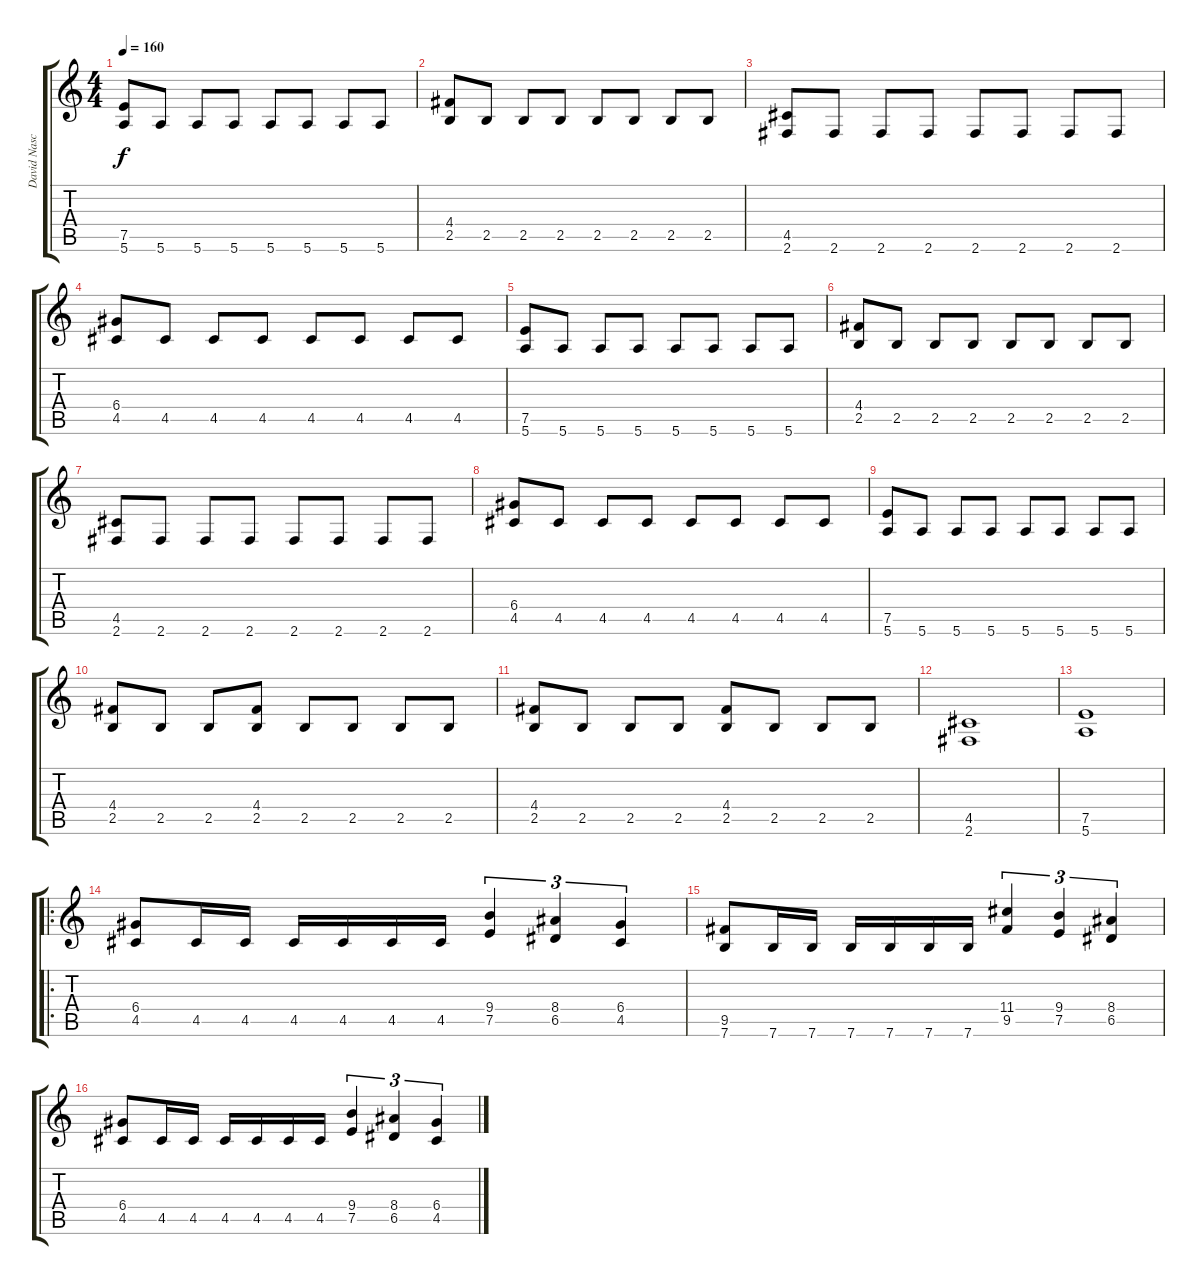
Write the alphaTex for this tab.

\track ("David Nascimento" "David Nasc") {instrument distortionguitar}
\staff {score tabs}
\tuning (E4 B3 G3 D3 A2 E2) {hide}
\ts (4 4)
\tempo 160
\clef g2
\ks c
(7.5 5.6).8{dy f} 5.6.8 5.6.8 5.6.8 5.6.8 5.6.8 5.6.8 5.6.8 |
(4.4 2.5).8 2.5.8 2.5.8 2.5.8 2.5.8 2.5.8 2.5.8 2.5.8 |
(4.5 2.6).8 2.6.8 2.6.8 2.6.8 2.6.8 2.6.8 2.6.8 2.6.8 |
(6.4 4.5).8 4.5.8 4.5.8 4.5.8 4.5.8 4.5.8 4.5.8 4.5.8 |
(7.5 5.6).8 5.6.8 5.6.8 5.6.8 5.6.8 5.6.8 5.6.8 5.6.8 |
(4.4 2.5).8 2.5.8 2.5.8 2.5.8 2.5.8 2.5.8 2.5.8 2.5.8 |
(4.5 2.6).8 2.6.8 2.6.8 2.6.8 2.6.8 2.6.8 2.6.8 2.6.8 |
(6.4 4.5).8 4.5.8 4.5.8 4.5.8 4.5.8 4.5.8 4.5.8 4.5.8 |
(7.5 5.6).8 5.6.8 5.6.8 5.6.8 5.6.8 5.6.8 5.6.8 5.6.8 |
(4.4 2.5).8 2.5.8 2.5.8 (4.4 2.5).8 2.5.8 2.5.8 2.5.8 2.5.8 |
(4.4 2.5).8 2.5.8 2.5.8 2.5.8 (4.4 2.5).8 2.5.8 2.5.8 2.5.8 |
(4.5 2.6).1 |
(7.5 5.6).1 |
\ro
(6.4 4.5).8 4.5.16 4.5.16 4.5.16 4.5.16 4.5.16 4.5.16 (9.4 7.5).4{tu (3 2)} (8.4 6.5).4{tu (3 2)} (6.4 4.5).4{tu (3 2)} |
(9.5 7.6).8 7.6.16 7.6.16 7.6.16 7.6.16 7.6.16 7.6.16 (11.4 9.5).4{tu (3 2)} (9.4 7.5).4{tu (3 2)} (8.4 6.5).4{tu (3 2)} |
(6.4 4.5).8 4.5.16 4.5.16 4.5.16 4.5.16 4.5.16 4.5.16 (9.4 7.5).4{tu (3 2)} (8.4 6.5).4{tu (3 2)} (6.4 4.5).4{tu (3 2)}
